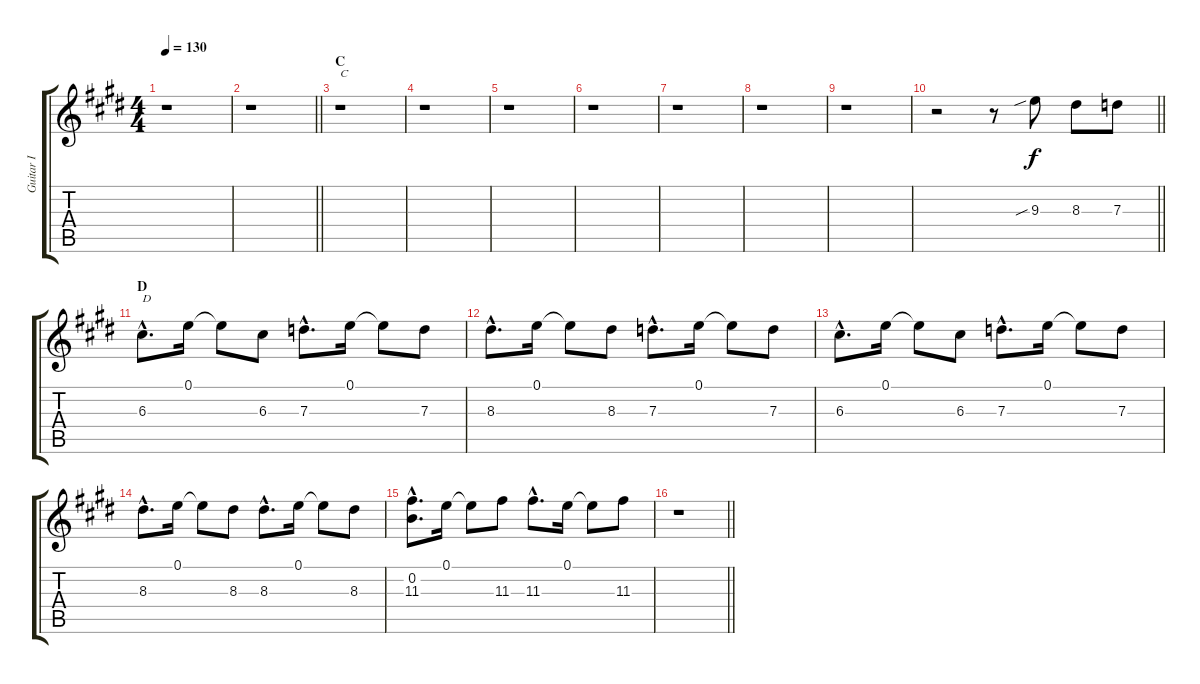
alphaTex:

\track ("Guitar I" "Guitar I") {instrument electricguitarclean}
\staff {score tabs}
\tuning (E4 B3 G3 D3 A2 E2) {hide}
\ts (4 4)
\tempo 130
\clef g2
\ks e
r.1{dy f} |
\barLineRight lightlight
r.1 |
\section ("" "C")
r.1{txt "C"} |
r.1 |
r.1 |
r.1 |
r.1 |
r.1 |
r.1 |
\barLineRight lightlight
r.2 r.8 9.3{sib}.8 8.3.8 7.3.8 |
\section ("" "D")
6.3{hac}.8{d txt "D"} 0.1.16 0.1{t}.8 6.3.8 7.3{hac}.8{d} 0.1.16 0.1{t}.8 7.3.8 |
8.3{hac}.8{d} 0.1.16 0.1{t}.8 8.3.8 7.3{hac}.8{d} 0.1.16 0.1{t}.8 7.3.8 |
6.3{hac}.8{d} 0.1.16 0.1{t}.8 6.3.8 7.3{hac}.8{d} 0.1.16 0.1{t}.8 7.3.8 |
8.3{hac}.8{d} 0.1.16 0.1{t}.8 8.3.8 8.3{hac}.8{d} 0.1.16 0.1{t}.8 8.3.8 |
(0.2{hac} 11.3{hac}).8{d} 0.1.16 0.1{t}.8 11.3.8 11.3{hac}.8{d} 0.1.16 0.1{t}.8 11.3.8 |
\barLineRight lightlight
r.1
